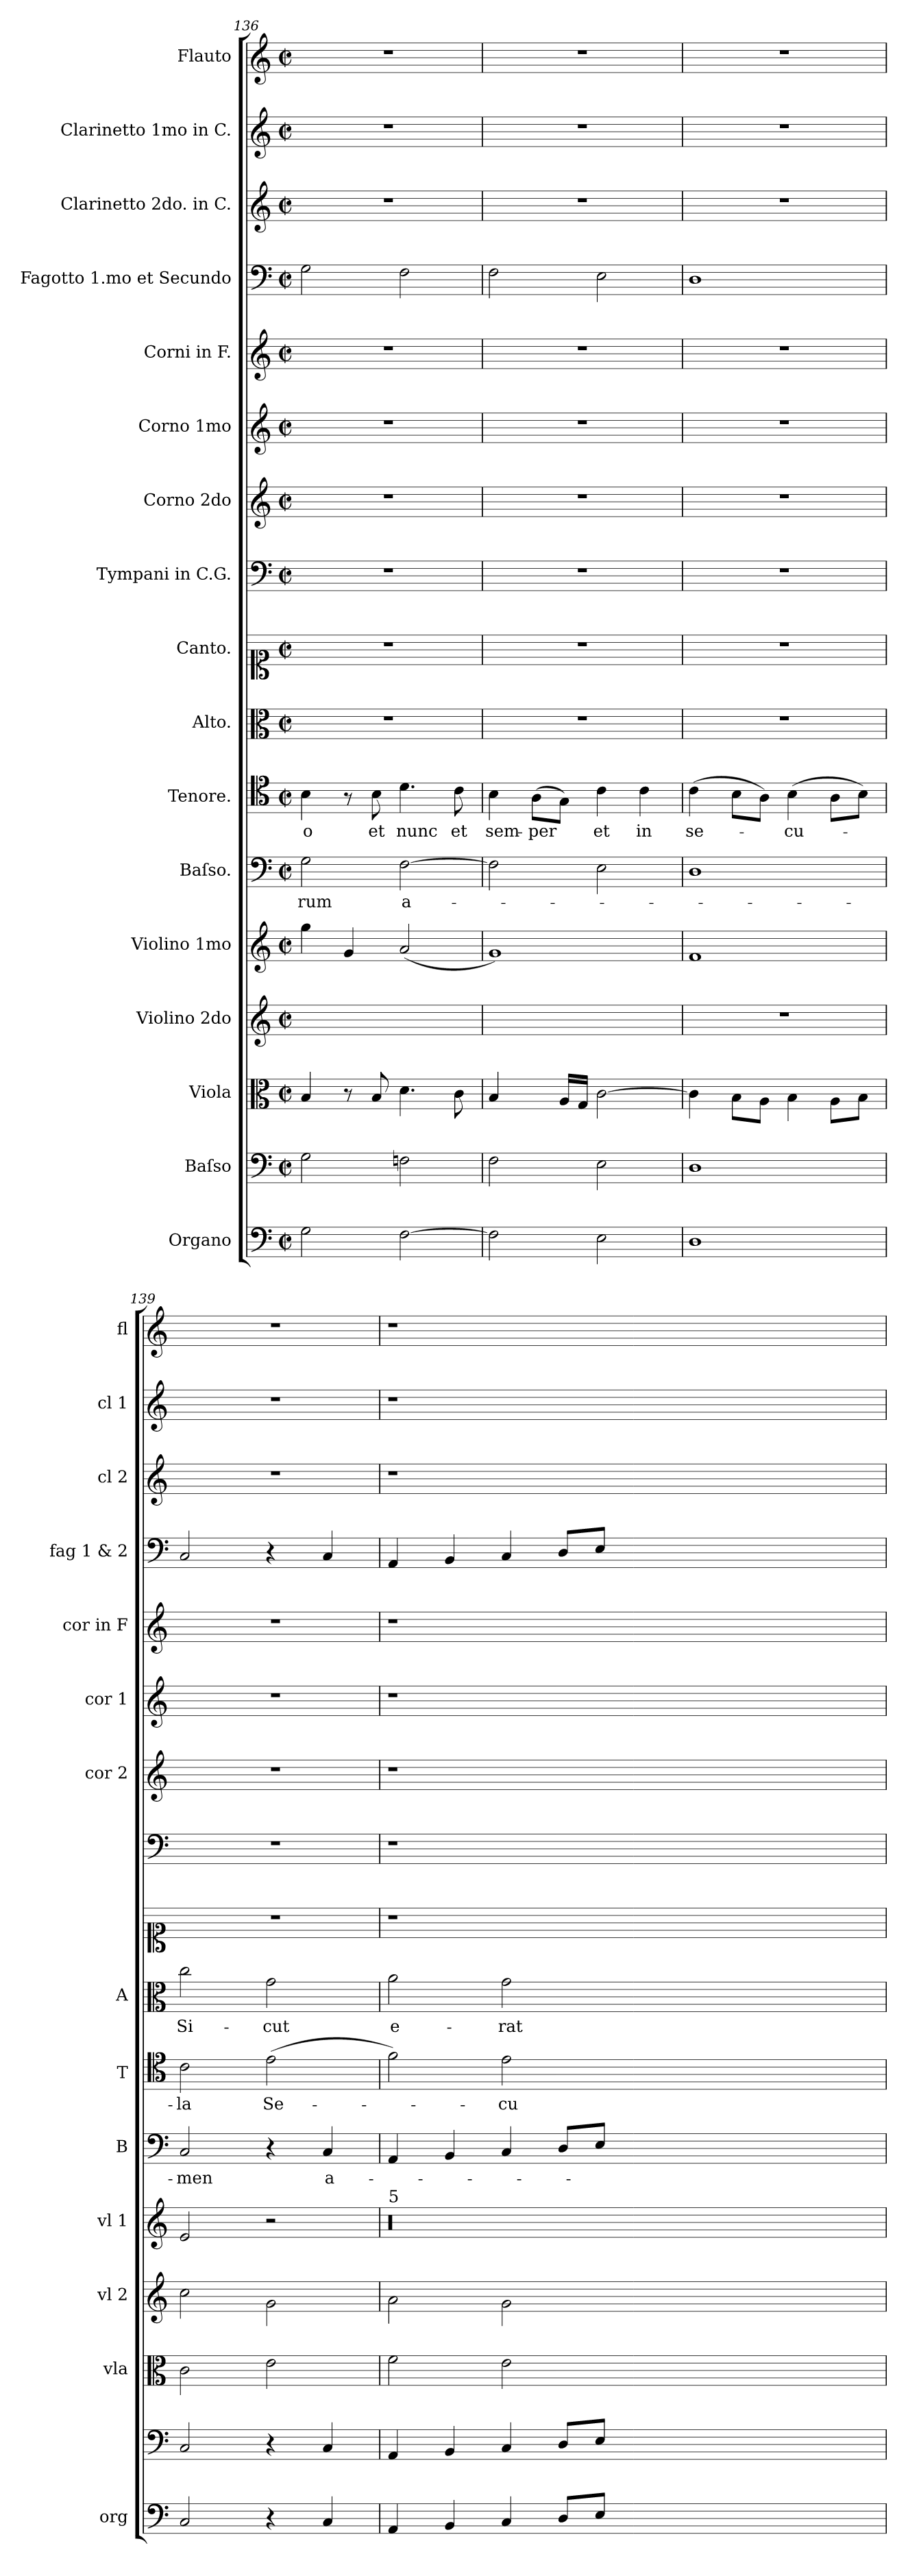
**kern	**kern	**kern	**kern	**kern	**kern	**text	**kern	**text	**kern	**text	**kern	**kern	**kern	**kern	**kern	**kern	**kern	**kern	**kern
*part17	*part16	*part15	*part14	*part13	*part12	*part12	*part11	*part11	*part10	*part10	*part9	*part8	*part7	*part6	*part5	*part4	*part3	*part2	*part1
*staff17	*staff16	*staff15	*staff14	*staff13	*staff12	*staff12	*staff11	*staff11	*staff10	*staff10	*staff9	*staff8	*staff7	*staff6	*staff5	*staff4	*staff3	*staff2	*staff1
*I"Organo	*I"Baſso	*I"Viola	*I"Violino 2do	*I"Violino 1mo	*I"Baſso.	*	*I"Tenore.	*	*I"Alto.	*	*I"Canto.	*I"Tympani in C.G.	*I"Corno 2do	*I"Corno 1mo	*I"Corni in F.	*I"Fagotto 1.mo et Secundo	*I"Clarinetto 2do. in C.	*I"Clarinetto 1mo in C.	*I"Flauto
*I'org	*	*I'vla	*I'vl 2	*I'vl 1	*I'B	*	*I'T	*	*I'A	*	*	*	*I'cor 2	*I'cor 1	*I'cor in F	*I'fag 1 & 2	*I'cl 2	*I'cl 1	*I'fl
*clefF4	*clefF4	*clefC3	*clefG2	*clefG2	*clefF4	*	*clefC4	*	*clefC3	*	*clefC1	*clefF4	*clefG2	*clefG2	*clefG2	*clefF4	*clefG2	*clefG2	*clefG2
*	*	*	*	*	*	*	*	*	*	*	*	*	*	*	*ITrd4c7	*	*	*	*
*k[]	*k[]	*k[]	*k[]	*k[]	*k[]	*	*k[]	*	*k[]	*	*k[]	*k[]	*k[]	*k[]	*k[b-]	*k[]	*k[]	*k[]	*k[]
*C:	*C:	*C:	*C:	*C:	*C:	*	*C:	*	*C:	*	*C:	*C:	*C:	*C:	*	*C:	*C:	*C:	*C:
*M2/2	*M2/2	*M2/2	*M2/2	*M2/2	*M2/2	*	*M2/2	*	*M2/2	*	*M2/2	*M2/2	*M2/2	*M2/2	*M2/2	*M2/2	*M2/2	*M2/2	*M2/2
*met(c|)	*met(c|)	*met(c|)	*met(c|)	*met(c|)	*met(c|)	*	*met(c|)	*	*met(c|)	*	*met(c|)	*met(c|)	*met(c|)	*met(c|)	*met(c|)	*met(c|)	*met(c|)	*met(c|)	*met(c|)
=136	=136	=136	=136	=136	=136	=136	=136	=136	=136	=136	=136	=136	=136	=136	=136	=136	=136	=136	=136
2G\	2G\	4B/	1ryy	4gg\	2G\	-rum	4B\	-o	1r	.	1r	1r	1r	1r	1r	2G\	1r	1r	1r
.	.	8r	.	4g/	.	.	8r	.	.	.	.	.	.	.	.	.	.	.	.
.	.	8B/	.	.	.	.	8B\	et	.	.	.	.	.	.	.	.	.	.	.
[2F\	2Fn\	4.d\	.	(>2a/	[2F\	a-	4.d\	nunc	.	.	.	.	.	.	.	2F\	.	.	.
.	.	8c\	.	.	.	.	8c\	et	.	.	.	.	.	.	.	.	.	.	.
=137	=137	=137	=137	=137	=137	=137	=137	=137	=137	=137	=137	=137	=137	=137	=137	=137	=137	=137	=137
2F\]	2F\	4B/	1ryy	1g/)	2F\]	.	4B\	sem-	1r	.	1r	1r	1r	1r	1r	2F\	1r	1r	1r
.	.	8ryy	.	.	.	.	(8A\L	-per	.	.	.	.	.	.	.	.	.	.	.
.	.	16A/LL	.	.	.	.	8G\J)	.	.	.	.	.	.	.	.	.	.	.	.
.	.	16G/JJ	.	.	.	.	.	.	.	.	.	.	.	.	.	.	.	.	.
2E\	2E\	[2c\	.	.	2E\	.	4c\	et	.	.	.	.	.	.	.	2E\	.	.	.
.	.	.	.	.	.	.	4c\	in	.	.	.	.	.	.	.	.	.	.	.
=138	=138	=138	=138	=138	=138	=138	=138	=138	=138	=138	=138	=138	=138	=138	=138	=138	=138	=138	=138
1D\	1D\	4c\]	1r	1f/	1D\	.	(4c\	se-	1r	.	1r	1r	1r	1r	1r	1D\	1r	1r	1r
.	.	8B\L	.	.	.	.	8B\L	.	.	.	.	.	.	.	.	.	.	.	.
.	.	8A\J	.	.	.	.	8A\J)	.	.	.	.	.	.	.	.	.	.	.	.
.	.	4B\	.	.	.	.	(4B\	-cu-	.	.	.	.	.	.	.	.	.	.	.
.	.	8A\L	.	.	.	.	8A\L	.	.	.	.	.	.	.	.	.	.	.	.
.	.	8B\J	.	.	.	.	8B\J)	.	.	.	.	.	.	.	.	.	.	.	.
=139	=139	=139	=139	=139	=139	=139	=139	=139	=139	=139	=139	=139	=139	=139	=139	=139	=139	=139	=139
2C/	2C/	2c\	2cc\	2e/	2C/	-men	2c\	-la	2cc\	Si-	1r	1r	1r	1r	1r	2C/	1r	1r	1r
4r	4r	2e\	2g\	2r	4r	.	(2e\	Se-	2g\	-cut	.	.	.	.	.	4r	.	.	.
4C/	4C/	.	.	.	4C/	a-	.	.	.	.	.	.	.	.	.	4C/	.	.	.
=140	=140	=140	=140	=140	=140	=140	=140	=140	=140	=140	=140	=140	=140	=140	=140	=140	=140	=140	=140
!	!	!	!	!LO:TX:a:t=5	!	!	!	!	!	!	!	!	!	!	!	!	!	!	!
4AA/	4AA/	2f\	2a\	00r	4AA/	.	2f\)	.	2a\	e-	1r	1r	1r	1r	1r	4AA/	1r	1r	1r
4BB/	4BB/	.	.	.	4BB/	.	.	.	.	.	.	.	.	.	.	4BB/	.	.	.
4C/	4C/	2e\	2g\	.	4C/	.	2e\	-cu-	2g\	-rat	.	.	.	.	.	4C/	.	.	.
8D/L	8D/L	.	.	.	8D/L	.	.	.	.	.	.	.	.	.	.	8D/L	.	.	.
8E/J	8E/J	.	.	.	8E/J	.	.	.	.	.	.	.	.	.	.	8E/J	.	.	.
0.ryy	0.ryy	0.ryy	0.ryy	.	0.ryy	.	0.ryy	.	0.ryy	.	0.ryy	0.ryy	0.ryy	0.ryy	0.ryy	0.ryy	0.ryy	0.ryy	0.ryy
=	=	=	=	=	=	=	=	=	=	=	=	=	=	=	=	=	=	=	=
*-	*-	*-	*-	*-	*-	*-	*-	*-	*-	*-	*-	*-	*-	*-	*-	*-	*-	*-	*-
